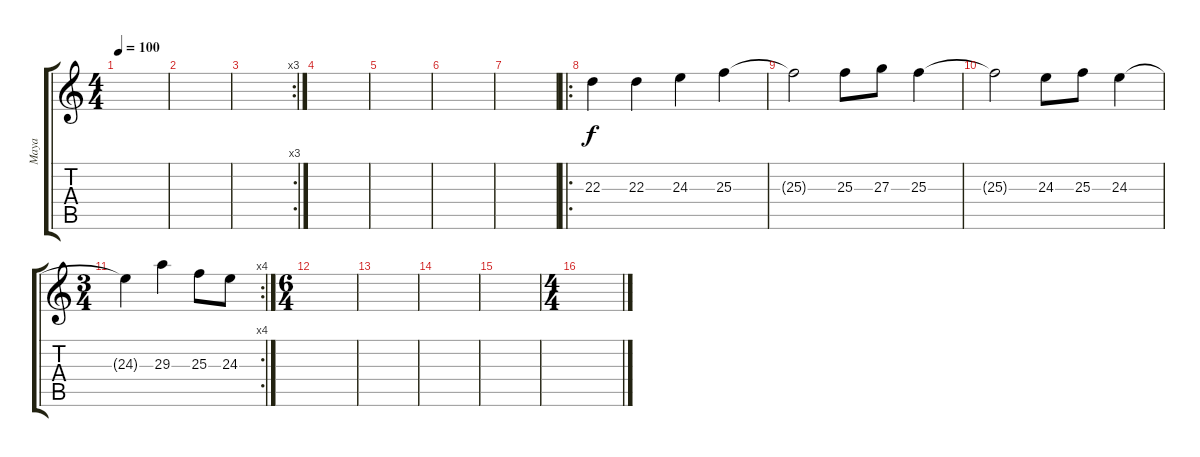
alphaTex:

\track ("Maya" "Maya") {instrument violin}
\staff {score tabs}
\tuning (Db4 Ab3 E3 B2 Gb2 Db2) {hide}
\ts (4 4)
\tempo 100
\clef g2
\ks c
|
|
\rc 3
|
|
|
|
|
\ro
22.3.4 22.3.4 24.3.4 25.3.4 |
25.3{t}.2 25.3.8 27.3.8 25.3.4 |
25.3{t}.2 24.3.8 25.3.8 24.3.4 |
\rc 4
\ts (3 4)
24.3{t}.4 29.3.4 25.3.8 24.3.8 |
\ts (6 4)
|
|
|
|
\ts (4 4)
